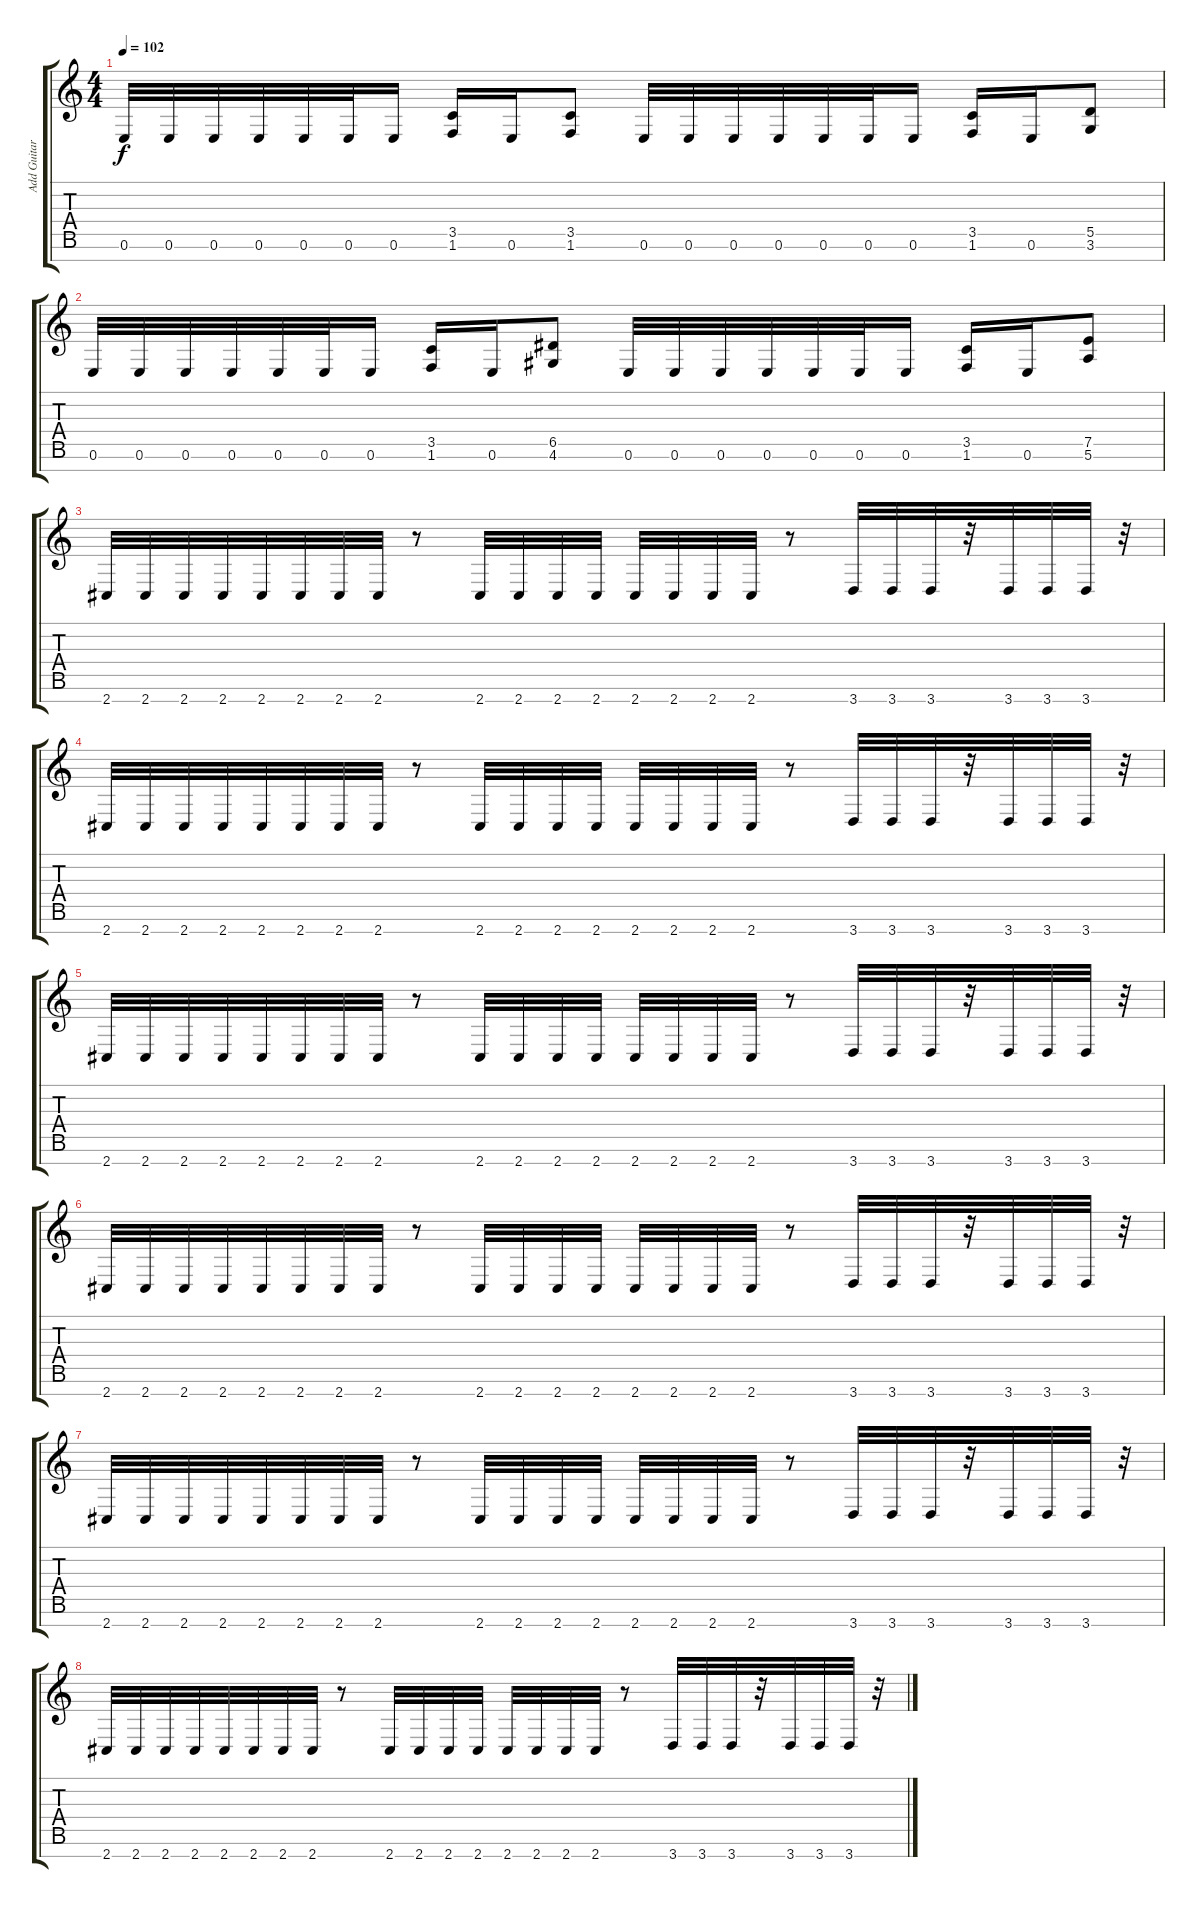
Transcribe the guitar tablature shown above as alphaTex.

\track ("Add Guitar" "Add Guitar") {instrument distortionguitar}
\staff {score tabs}
\tuning (E4 B3 G3 D3 A2 E2 B1) {hide}
\ts (4 4)
\tempo 102
\clef g2
\ks c
0.6.32{dy f} 0.6.32 0.6.32 0.6.32 0.6.32 0.6.32 0.6.16 (3.5 1.6).16 0.6.16 (3.5 1.6).8 0.6.32 0.6.32 0.6.32 0.6.32 0.6.32 0.6.32 0.6.16 (3.5 1.6).16 0.6.16 (5.5 3.6).8 |
0.6.32 0.6.32 0.6.32 0.6.32 0.6.32 0.6.32 0.6.16 (3.5 1.6).16 0.6.16 (6.5 4.6).8 0.6.32 0.6.32 0.6.32 0.6.32 0.6.32 0.6.32 0.6.16 (3.5 1.6).16 0.6.16 (7.5 5.6).8 |
2.7.32 2.7.32 2.7.32 2.7.32 2.7.32 2.7.32 2.7.32 2.7.32 r.8 2.7.32 2.7.32 2.7.32 2.7.32 2.7.32 2.7.32 2.7.32 2.7.32 r.8 3.7.32 3.7.32 3.7.32 r.32 3.7.32 3.7.32 3.7.32 r.32 |
2.7.32 2.7.32 2.7.32 2.7.32 2.7.32 2.7.32 2.7.32 2.7.32 r.8 2.7.32 2.7.32 2.7.32 2.7.32 2.7.32 2.7.32 2.7.32 2.7.32 r.8 3.7.32 3.7.32 3.7.32 r.32 3.7.32 3.7.32 3.7.32 r.32 |
2.7.32 2.7.32 2.7.32 2.7.32 2.7.32 2.7.32 2.7.32 2.7.32 r.8 2.7.32 2.7.32 2.7.32 2.7.32 2.7.32 2.7.32 2.7.32 2.7.32 r.8 3.7.32 3.7.32 3.7.32 r.32 3.7.32 3.7.32 3.7.32 r.32 |
2.7.32 2.7.32 2.7.32 2.7.32 2.7.32 2.7.32 2.7.32 2.7.32 r.8 2.7.32 2.7.32 2.7.32 2.7.32 2.7.32 2.7.32 2.7.32 2.7.32 r.8 3.7.32 3.7.32 3.7.32 r.32 3.7.32 3.7.32 3.7.32 r.32 |
2.7.32 2.7.32 2.7.32 2.7.32 2.7.32 2.7.32 2.7.32 2.7.32 r.8 2.7.32 2.7.32 2.7.32 2.7.32 2.7.32 2.7.32 2.7.32 2.7.32 r.8 3.7.32 3.7.32 3.7.32 r.32 3.7.32 3.7.32 3.7.32 r.32 |
2.7.32 2.7.32 2.7.32 2.7.32 2.7.32 2.7.32 2.7.32 2.7.32 r.8 2.7.32 2.7.32 2.7.32 2.7.32 2.7.32 2.7.32 2.7.32 2.7.32 r.8 3.7.32 3.7.32 3.7.32 r.32 3.7.32 3.7.32 3.7.32 r.32
